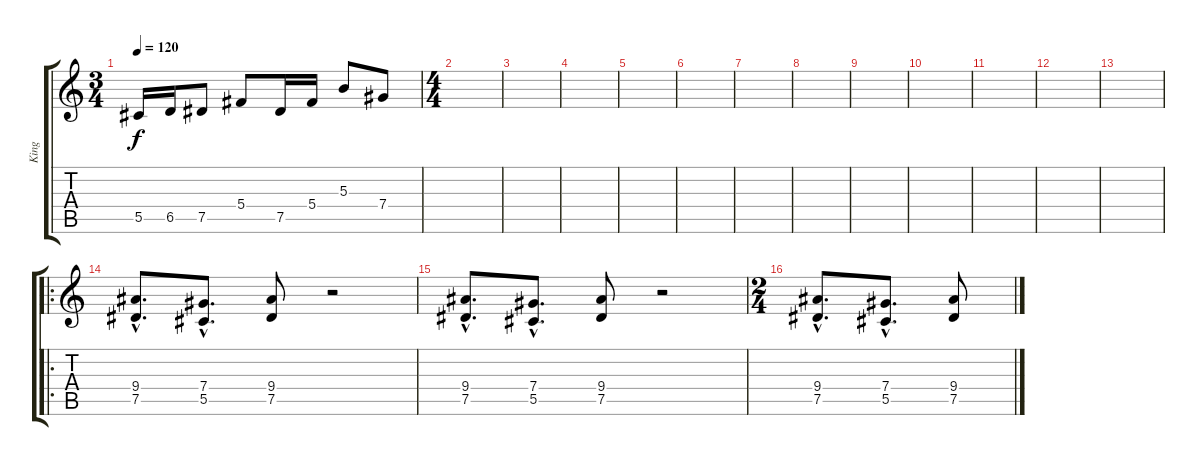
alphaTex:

\track ("King" "King") {instrument distortionguitar}
\staff {score tabs}
\tuning (Eb4 Bb3 Gb3 Db3 Ab2 Eb2) {hide}
\ts (3 4)
\tempo 120
\clef g2
\ks c
5.5.16{dy f} 6.5.16 7.5.8 5.4.8 7.5.16 5.4.16 5.3.8 7.4.8 |
\ts (4 4)
|
|
|
|
|
|
|
|
|
|
|
|
\ro
(9.4{hac} 7.5{hac}).8{d} (7.4{hac} 5.5{hac}).8{d} (9.4 7.5).8 r.2 |
(9.4{hac} 7.5{hac}).8{d} (7.4{hac} 5.5{hac}).8{d} (9.4 7.5).8 r.2 |
\ts (2 4)
(9.4{hac} 7.5{hac}).8{d} (7.4{hac} 5.5{hac}).8{d} (9.4 7.5).8
